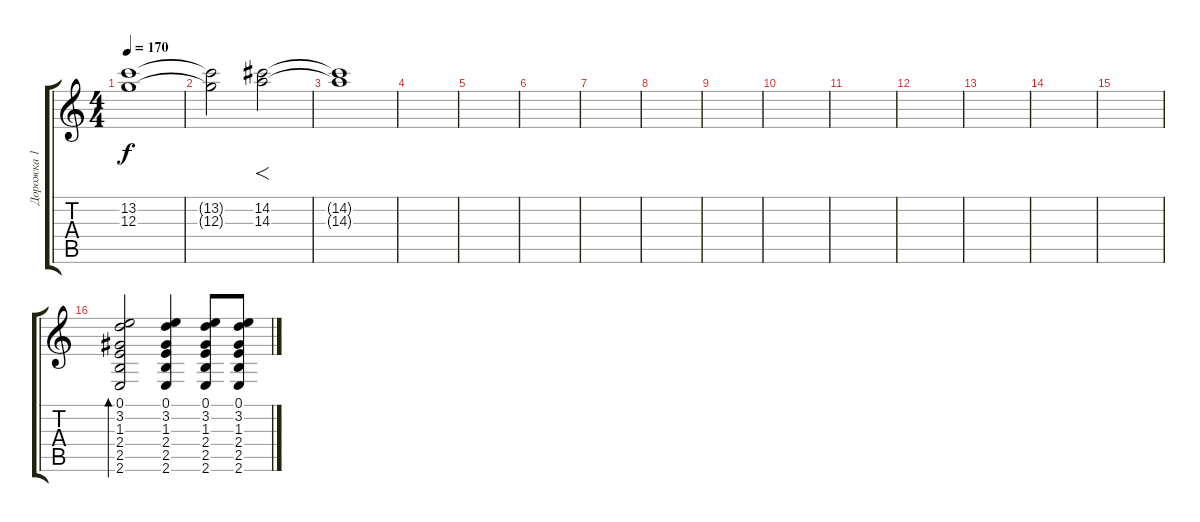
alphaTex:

\track ("Дорожка 1" "Дорожка 1") {instrument electricguitarjazz}
\staff {score tabs}
\tuning (E4 B3 G3 D3 A2 D2) {hide}
\ts (4 4)
\tempo 170
\clef g2
\ks c
(13.2{t} 12.3{t}).1{dy f} |
(13.2{t} 12.3{t}).2 (14.2 14.3).2{f} |
(14.2{t} 14.3{t}).1 |
|
|
|
|
|
|
|
|
|
|
|
|
(0.1 3.2 1.3 2.4 2.5 2.6).2{bd 60} (0.1 3.2 1.3 2.4 2.5 2.6).4 (0.1 3.2 1.3 2.4 2.5 2.6).8 (0.1 3.2 1.3 2.4 2.5 2.6).8
